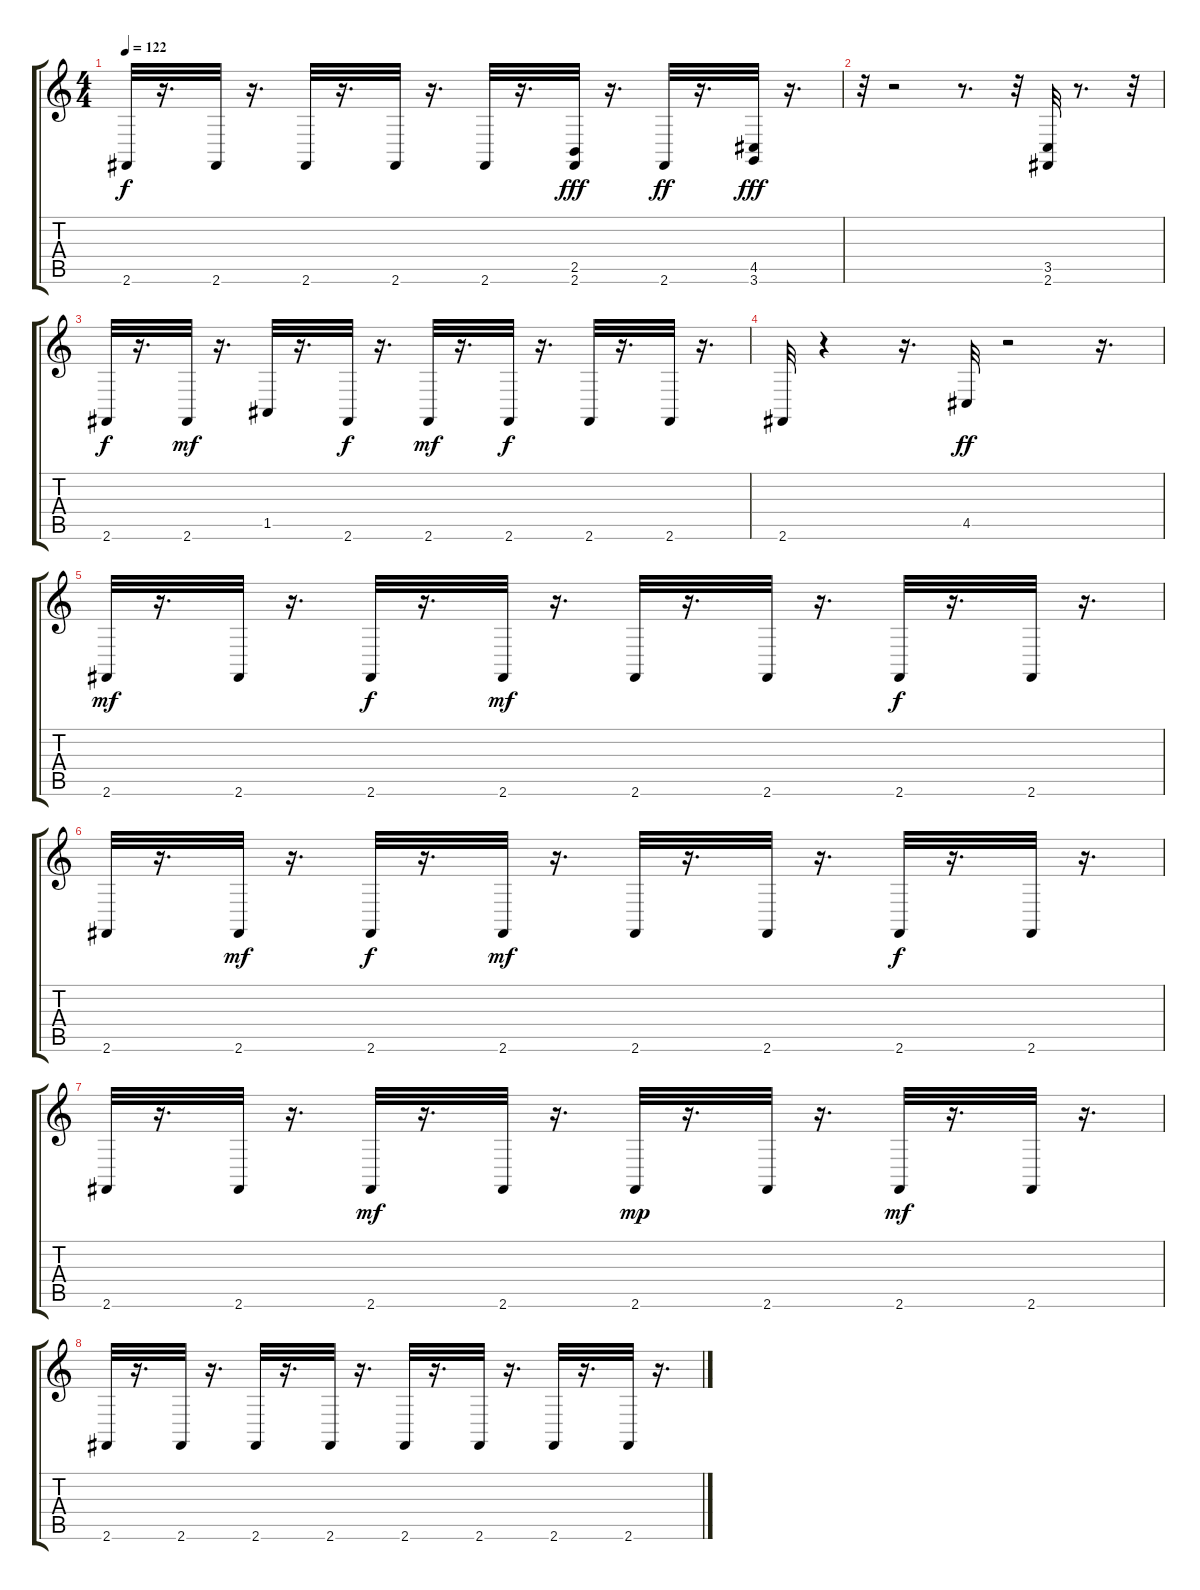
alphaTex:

\track "" {instrument acousticgrandpiano}
\staff {score tabs}
\tuning (E4 B3 G3 D3 A2 E2) {hide}
\ts (4 4)
\tempo 122
\clef g2
\ks c
2.6.32{dy f} r.16{d} 2.6.32 r.16{d} 2.6.32 r.16{d} 2.6.32 r.16{d} 2.6.32 r.16{d} (2.5 2.6).32{dy fff} r.16{d} 2.6.32{dy ff} r.16{d} (4.5 3.6).32{dy fff} r.16{d} |
r.32 r.2 r.8{d} r.32 (3.5 2.6).32 r.8{d} r.32 |
2.6.32{dy f} r.16{d} 2.6.32{dy mf} r.16{d} 1.5.32 r.16{d} 2.6.32{dy f} r.16{d} 2.6.32{dy mf} r.16{d} 2.6.32{dy f} r.16{d} 2.6.32 r.16{d} 2.6.32 r.16{d} |
2.6.32 r.4 r.16{d} 4.5.32{dy ff} r.2 r.16{d} |
2.6.32{dy mf} r.16{d} 2.6.32 r.16{d} 2.6.32{dy f} r.16{d} 2.6.32{dy mf} r.16{d} 2.6.32 r.16{d} 2.6.32 r.16{d} 2.6.32{dy f} r.16{d} 2.6.32 r.16{d} |
2.6.32 r.16{d} 2.6.32{dy mf} r.16{d} 2.6.32{dy f} r.16{d} 2.6.32{dy mf} r.16{d} 2.6.32 r.16{d} 2.6.32 r.16{d} 2.6.32{dy f} r.16{d} 2.6.32 r.16{d} |
2.6.32 r.16{d} 2.6.32 r.16{d} 2.6.32{dy mf} r.16{d} 2.6.32 r.16{d} 2.6.32{dy mp} r.16{d} 2.6.32 r.16{d} 2.6.32{dy mf} r.16{d} 2.6.32 r.16{d} |
2.6.32 r.16{d} 2.6.32 r.16{d} 2.6.32 r.16{d} 2.6.32 r.16{d} 2.6.32 r.16{d} 2.6.32 r.16{d} 2.6.32 r.16{d} 2.6.32 r.16{d}
